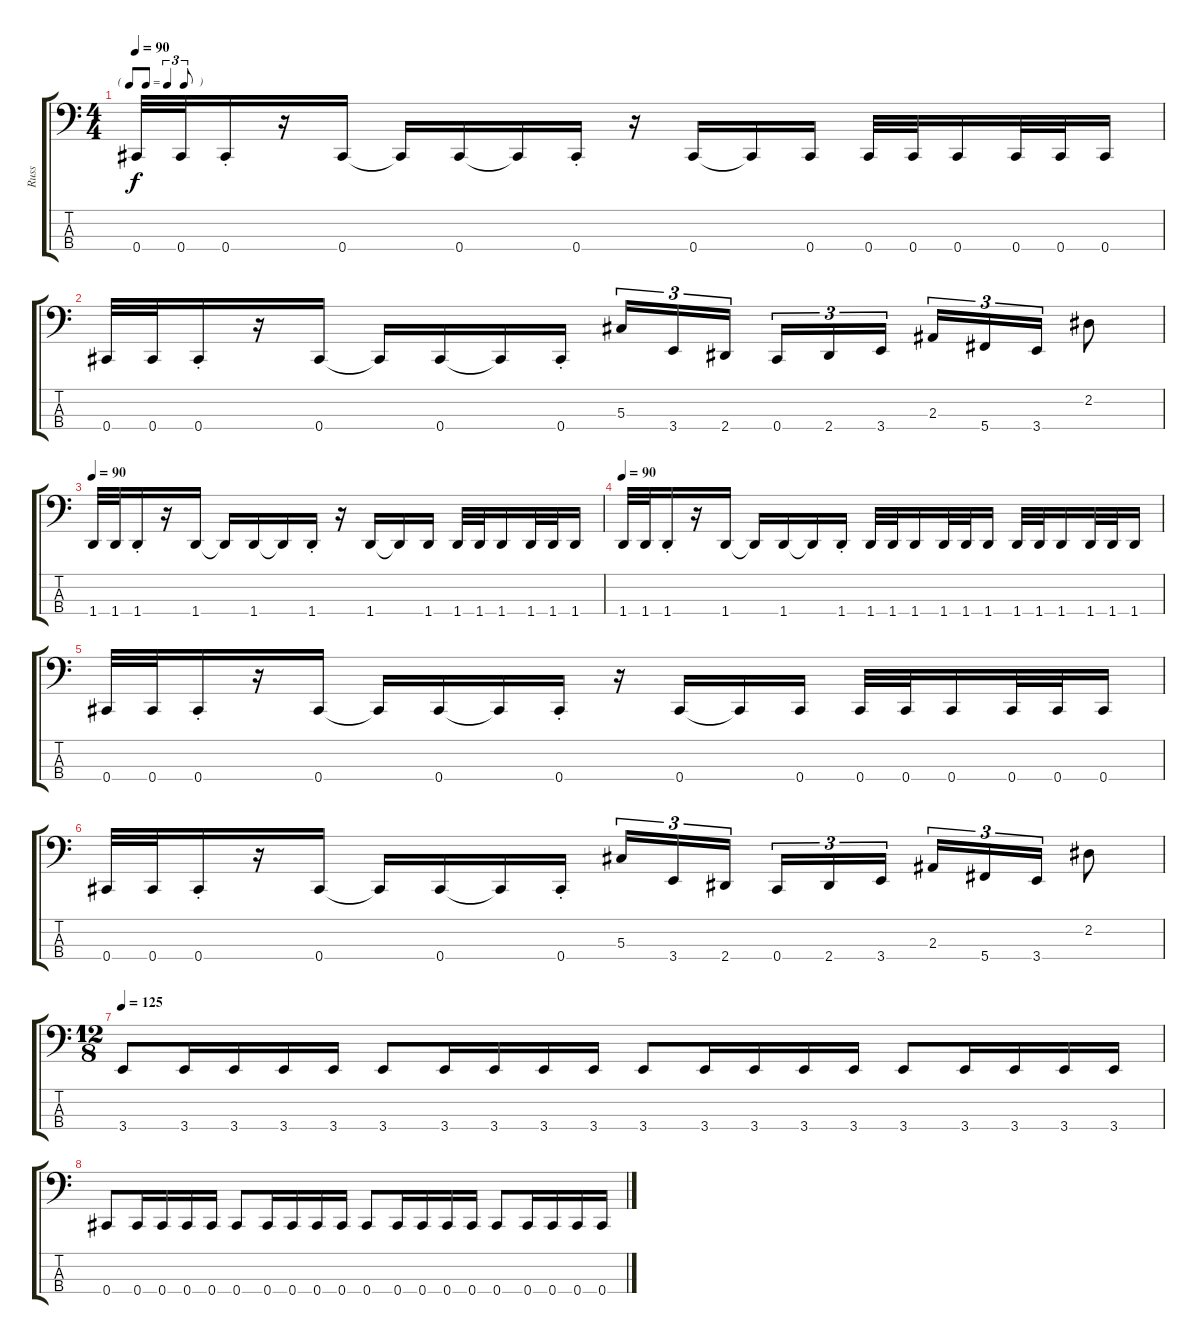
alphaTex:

\track ("Russ" "Russ") {instrument electricbassfinger}
\staff {score tabs}
\tuning (Gb2 Db2 Ab1 Db1) {hide}
\ts (4 4)
\tf triplet8th
\tempo 90
\clef f4
\ks c
0.4.32{dy f} 0.4.32 0.4{st}.16 r.16 0.4.16 0.4{t}.16 0.4.16 0.4{t}.16 0.4{st}.16 r.16 0.4.16 0.4{t}.16 0.4.16 0.4.32 0.4.32 0.4.16 0.4.32 0.4.32 0.4.16 |
0.4.32 0.4.32 0.4{st}.16 r.16 0.4.16 0.4{t}.16 0.4.16 0.4{t}.16 0.4{st}.16 5.3.16{tu (3 2)} 3.4.16{tu (3 2)} 2.4.16{tu (3 2)} 0.4.16{tu (3 2)} 2.4.16{tu (3 2)} 3.4.16{tu (3 2)} 2.3.16{tu (3 2)} 5.4.16{tu (3 2)} 3.4.16{tu (3 2)} 2.2.8 |
\tempo 90
1.4.32 1.4.32 1.4{st}.16 r.16 1.4.16 1.4{t}.16 1.4.16 1.4{t}.16 1.4{st}.16 r.16 1.4.16 1.4{t}.16 1.4.16 1.4.32 1.4.32 1.4.16 1.4.32 1.4.32 1.4.16 |
\tempo 90
1.4.32 1.4.32 1.4{st}.16 r.16 1.4.16 1.4{t}.16 1.4.16 1.4{t}.16 1.4{st}.16 1.4.32 1.4.32 1.4.16 1.4.32 1.4.32 1.4.16 1.4.32 1.4.32 1.4.16 1.4.32 1.4.32 1.4.16 |
0.4.32 0.4.32 0.4{st}.16 r.16 0.4.16 0.4{t}.16 0.4.16 0.4{t}.16 0.4{st}.16 r.16 0.4.16 0.4{t}.16 0.4.16 0.4.32 0.4.32 0.4.16 0.4.32 0.4.32 0.4.16 |
0.4.32 0.4.32 0.4{st}.16 r.16 0.4.16 0.4{t}.16 0.4.16 0.4{t}.16 0.4{st}.16 5.3.16{tu (3 2)} 3.4.16{tu (3 2)} 2.4.16{tu (3 2)} 0.4.16{tu (3 2)} 2.4.16{tu (3 2)} 3.4.16{tu (3 2)} 2.3.16{tu (3 2)} 5.4.16{tu (3 2)} 3.4.16{tu (3 2)} 2.2.8 |
\ts (12 8)
\tempo 125
3.4.8 3.4.16 3.4.16 3.4.16 3.4.16 3.4.8 3.4.16 3.4.16 3.4.16 3.4.16 3.4.8 3.4.16 3.4.16 3.4.16 3.4.16 3.4.8 3.4.16 3.4.16 3.4.16 3.4.16 |
0.4.8 0.4.16 0.4.16 0.4.16 0.4.16 0.4.8 0.4.16 0.4.16 0.4.16 0.4.16 0.4.8 0.4.16 0.4.16 0.4.16 0.4.16 0.4.8 0.4.16 0.4.16 0.4.16 0.4.16
